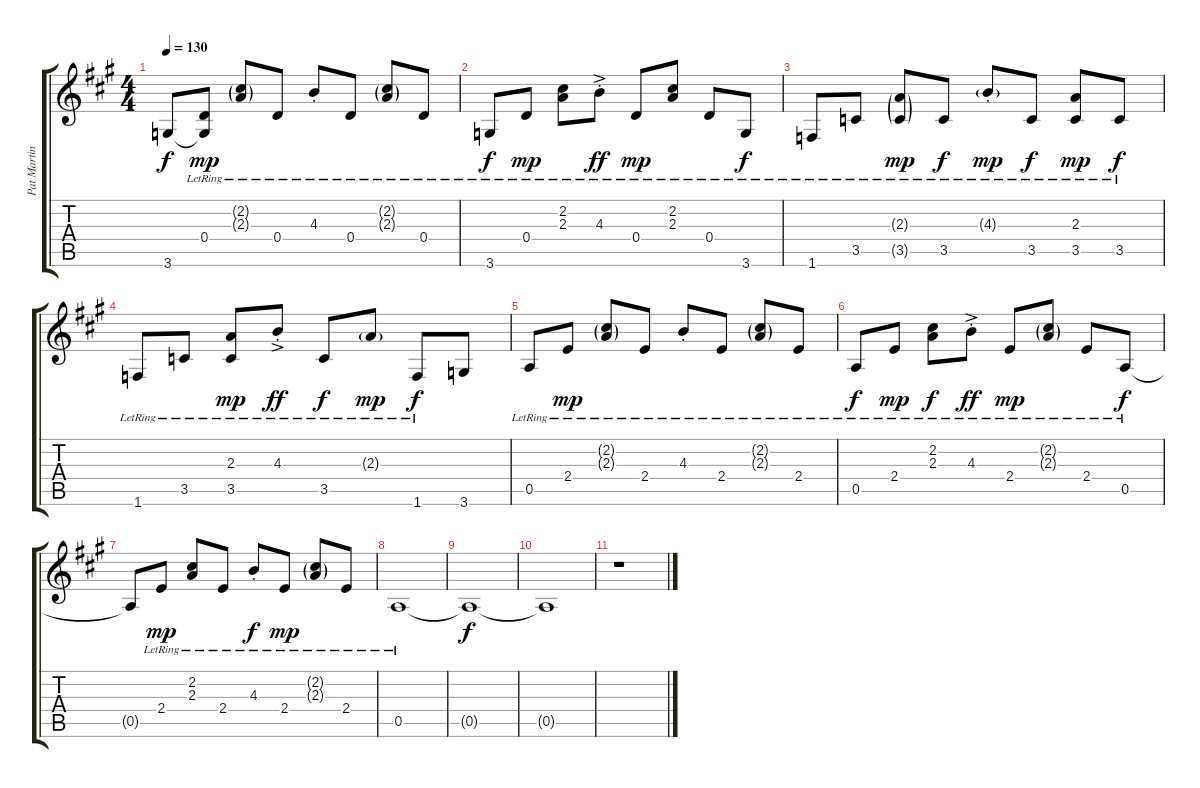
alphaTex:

\track ("Pat Martino-PM's ne 1" "Pat Martin") {instrument electricguitarjazz}
\staff {score tabs}
\tuning (E4 B3 G3 D3 A2 E2) {hide}
\ts (4 4)
\tempo 130
\clef g2
\ks a
3.6.8{dy f} (0.4{lr} 3.6{t}).8{dy mp} (2.2{g lr} 2.3{g lr}).8 0.4{lr}.8 4.3{st lr}.8 0.4{lr}.8 (2.2{g lr} 2.3{g lr}).8 0.4{lr}.8 |
3.6{lr}.8{dy f} 0.4{lr}.8{dy mp} (2.2{lr} 2.3{lr}).8 4.3{ac st lr}.8{dy ff} 0.4{lr}.8{dy mp} (2.2{lr} 2.3{lr}).8 0.4{lr}.8 3.6{lr}.8{dy f} |
1.6{lr}.8 3.5{lr}.8 (2.3{g lr} 3.5{g lr}).8{dy mp} 3.5{lr}.8{dy f} 4.3{g st lr}.8{dy mp} 3.5{lr}.8{dy f} (2.3{lr} 3.5{lr}).8{dy mp} 3.5{lr}.8{dy f} |
1.6{lr}.8 3.5{lr}.8 (2.3{lr} 3.5{lr}).8{dy mp} 4.3{ac st lr}.8{dy ff} 3.5{lr}.8{dy f} 2.3{g lr}.8{dy mp} 1.6{lr}.8{dy f} 3.6.8 |
0.5{lr}.8 2.4{lr}.8{dy mp} (2.2{g lr} 2.3{g lr}).8 2.4{lr}.8 4.3{st lr}.8 2.4{lr}.8 (2.2{g lr} 2.3{g lr}).8 2.4{lr}.8 |
0.5{lr}.8{dy f} 2.4{lr}.8{dy mp} (2.2{lr} 2.3{lr}).8{dy f} 4.3{ac st lr}.8{dy ff} 2.4{lr}.8{dy mp} (2.2{g lr} 2.3{g lr}).8 2.4{lr}.8 0.5{lr}.8{dy f} |
0.5{t}.8 2.4{lr}.8{dy mp} (2.2{lr} 2.3{lr}).8 2.4{lr}.8 4.3{st lr}.8{dy f} 2.4{lr}.8{dy mp} (2.2{g lr} 2.3{g lr}).8 2.4{lr}.8 |
0.5{lr}.1 |
0.5{t}.1{dy f} |
0.5{t}.1 |
r.1
